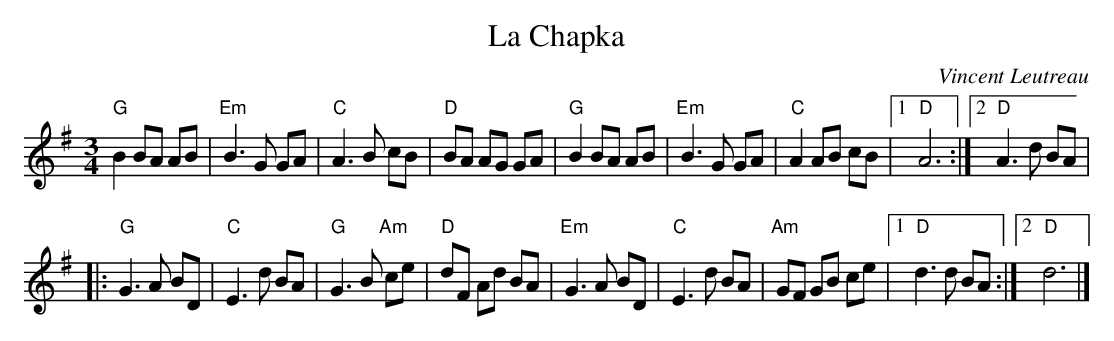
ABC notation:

X:1
T:La Chapka
C:Vincent Leutreau
L:1/8
M:3/4
K:G major
"G"B2 BA AB|"Em"B3G GA|"C"A3B cB|"D"BA AG GA|\
"G"B2 BA AB|"Em"B3G GA|"C"A2 AB cB|1"D"A6:|2"D"A3d BA|
|:"G"G3A BD|"C"E3d BA|"G"G3B "Am"ce|"D"dF Ad BA|\
"Em"G3A BD|"C"E3d BA|"Am"GF GB ce|1"D"d3d BA:|2"D"d6|]
